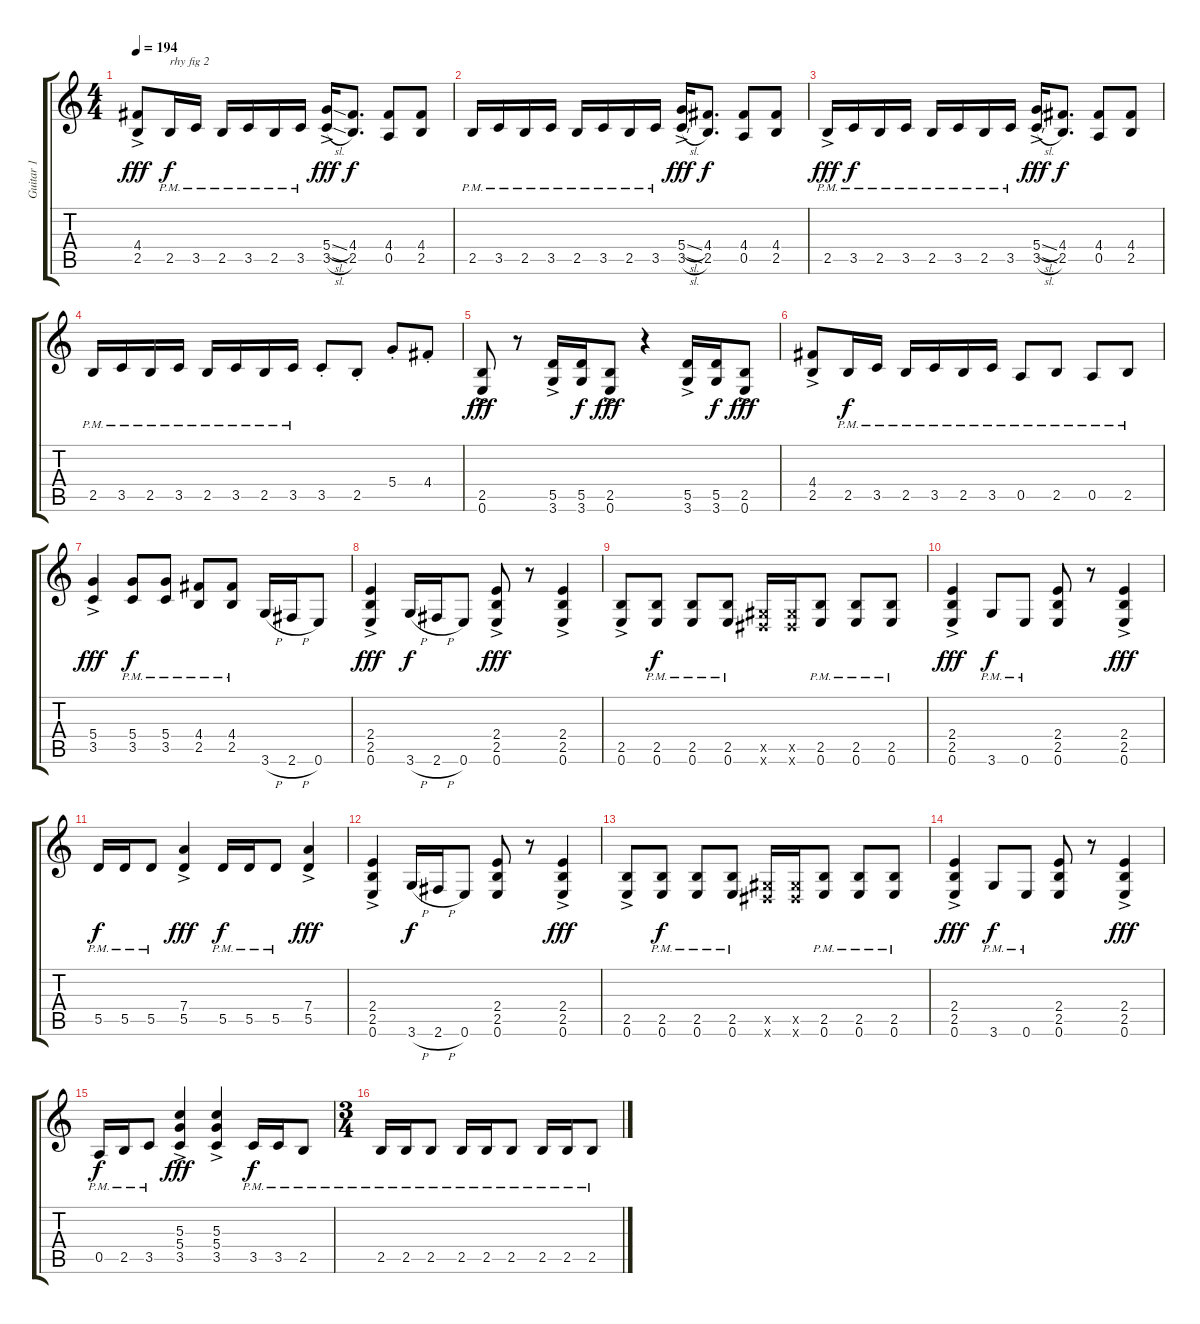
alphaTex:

\track ("Guitar 1" "Guitar 1") {instrument distortionguitar}
\staff {score tabs}
\tuning (E4 B3 G3 D3 A2 E2) {hide}
\ts (4 4)
\tempo 194
\clef g2
\ks c
(4.4{ac} 2.5{ac}).8{dy fff} 2.5{pm}.16{txt "rhy fig 2" dy f} 3.5{pm}.16 2.5{pm}.16 3.5{pm}.16 2.5{pm}.16 3.5{pm}.16 (5.4{sl ac} 3.5{sl ac}).16{dy fff} (4.4 2.5).8{d dy f} (4.4 0.5).8 (4.4 2.5).8 |
2.5{pm}.16 3.5{pm}.16 2.5{pm}.16 3.5{pm}.16 2.5{pm}.16 3.5{pm}.16 2.5{pm}.16 3.5{pm}.16 (5.4{sl ac} 3.5{sl ac}).16{dy fff} (4.4 2.5).8{d dy f} (4.4 0.5).8 (4.4 2.5).8 |
2.5{ac pm}.16{dy fff} 3.5{pm}.16{dy f} 2.5{pm}.16 3.5{pm}.16 2.5{pm}.16 3.5{pm}.16 2.5{pm}.16 3.5{pm}.16 (5.4{sl ac} 3.5{sl}).16{dy fff} (4.4 2.5).8{d dy f} (4.4 0.5).8 (4.4 2.5).8 |
2.5{pm}.16 3.5{pm}.16 2.5{pm}.16 3.5{pm}.16 2.5{pm}.16 3.5{pm}.16 2.5{pm}.16 3.5{pm}.16 3.5{st}.8 2.5{st}.8 5.4{st}.8 4.4{st}.8 |
(2.5{ac} 0.6{ac}).8{dy fff} r.8 (5.5{ac} 3.6{ac}).16 (5.5 3.6).16{dy f} (2.5{ac} 0.6{ac}).8{dy fff} r.4 (5.5{ac} 3.6{ac}).16 (5.5 3.6).16{dy f} (2.5{ac} 0.6{ac}).8{dy fff} |
(4.4{ac} 2.5{ac}).8 2.5{pm}.16{dy f} 3.5{pm}.16 2.5{pm}.16 3.5{pm}.16 2.5{pm}.16 3.5{pm}.16 0.5{pm}.8 2.5{pm}.8 0.5{pm}.8 2.5{pm}.8 |
(5.4{ac} 3.5{ac}).4{dy fff} (5.4{pm} 3.5{pm}).8{dy f} (5.4{pm} 3.5{pm}).8 (4.4{pm} 2.5{pm}).8 (4.4{pm} 2.5{pm}).8 3.6{h}.16 2.6{h}.16 0.6.8 |
(2.4{ac} 2.5{ac} 0.6{ac}).4{dy fff} 3.6{h}.16{dy f} 2.6{h}.16 0.6.8 (2.4{ac} 2.5{ac} 0.6{ac}).8{dy fff} r.8 (2.4{ac} 2.5{ac} 0.6{ac}).4 |
(2.5{ac} 0.6{ac}).8 (2.5{pm} 0.6{pm}).8{dy f} (2.5{pm} 0.6{pm}).8 (2.5{pm} 0.6{pm}).8 (-1.5{x} -1.6{x}).16 (-1.5{x} -1.6{x}).16 (2.5{pm} 0.6{pm}).8 (2.5{pm} 0.6{pm}).8 (2.5{pm} 0.6{pm}).8 |
(2.4{ac} 2.5{ac} 0.6{ac}).4{dy fff} 3.6{pm}.8{dy f} 0.6{pm}.8 (2.4 2.5 0.6).8 r.8 (2.4{ac} 2.5{ac} 0.6{ac}).4{dy fff} |
5.5{pm}.16{dy f} 5.5{pm}.16 5.5{pm}.8 (7.4{ac} 5.5{ac}).4{dy fff} 5.5{pm}.16{dy f} 5.5{pm}.16 5.5{pm}.8 (7.4{ac} 5.5{ac}).4{dy fff} |
(2.4{ac} 2.5{ac} 0.6{ac}).4 3.6{h}.16{dy f} 2.6{h}.16 0.6.8 (2.4 2.5 0.6).8 r.8 (2.4{ac} 2.5{ac} 0.6{ac}).4{dy fff} |
(2.5{ac} 0.6{ac}).8 (2.5{pm} 0.6{pm}).8{dy f} (2.5{pm} 0.6{pm}).8 (2.5{pm} 0.6{pm}).8 (-1.5{x} -1.6{x}).16 (-1.5{x} -1.6{x}).16 (2.5{pm} 0.6{pm}).8 (2.5{pm} 0.6{pm}).8 (2.5{pm} 0.6{pm}).8 |
(2.4{ac} 2.5{ac} 0.6{ac}).4{dy fff} 3.6{pm}.8{dy f} 0.6{pm}.8 (2.4 2.5 0.6).8 r.8 (2.4{ac} 2.5{ac} 0.6{ac}).4{dy fff} |
0.5{pm}.16{dy f} 2.5{pm}.16 3.5{pm}.8 (5.3{ac} 5.4{ac} 3.5{ac}).4{dy fff} (5.3{ac} 5.4{ac} 3.5{ac}).4 3.5{pm}.16{dy f} 3.5{pm}.16 2.5{pm}.8 |
\ts (3 4)
2.5{pm}.16 2.5{pm}.16 2.5{pm}.8 2.5{pm}.16 2.5{pm}.16 2.5{pm}.8 2.5{pm}.16 2.5{pm}.16 2.5{pm}.8
